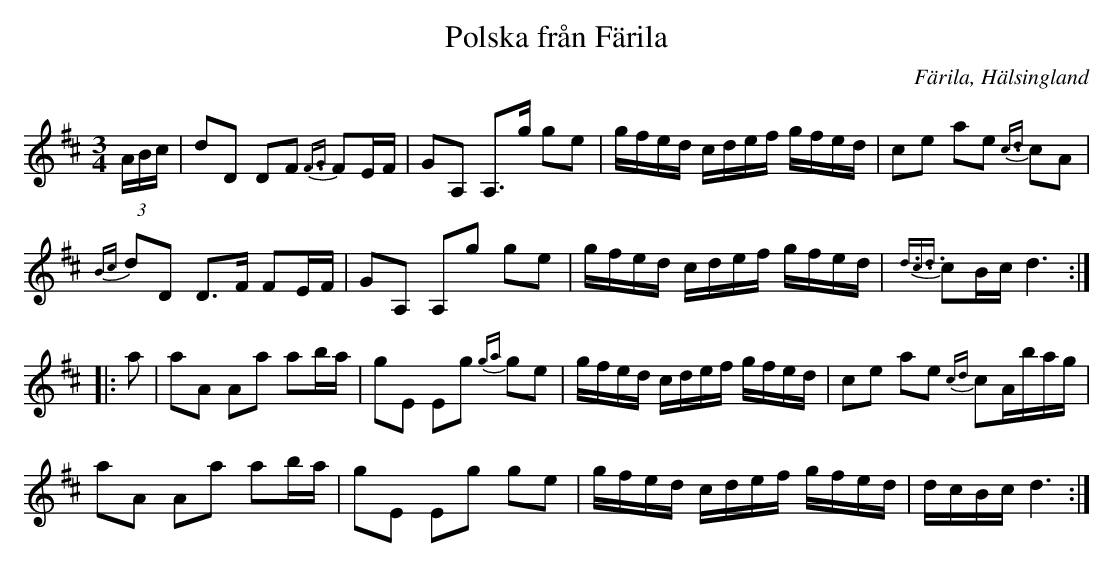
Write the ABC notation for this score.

X:1
T:Polska från Färila
O:Färila, Hälsingland
M:3/4
L:1/16
U:t=turn
K:D
(3ABc | d2D2 D2F2 {F3/2G4/3}F2EF | G2A,2 A,2>g2 g2e2 | gfed cdef gfed | c2e2 a2e2 {c3/2d}c2A2 |
{Bc}d2D2 D2>F2 F2EF | G2A,2 A,2g2 g2e2 | gfed cdef gfed | {d3/2c3/2d3/2}c2Bc d6 ::
a2 | a2A2 A2a2 a2ba | g2E2 E2g2 {ga}g2e2 | gfed cdef gfed | c2e2 a2e2 {cd}c2A5/6b3/6a2/6g2/6 |
a2A2 A2a2 a2ba | g2E2 E2g2 g2e2 | gfed cdef gfed | dcBc d6 :|
